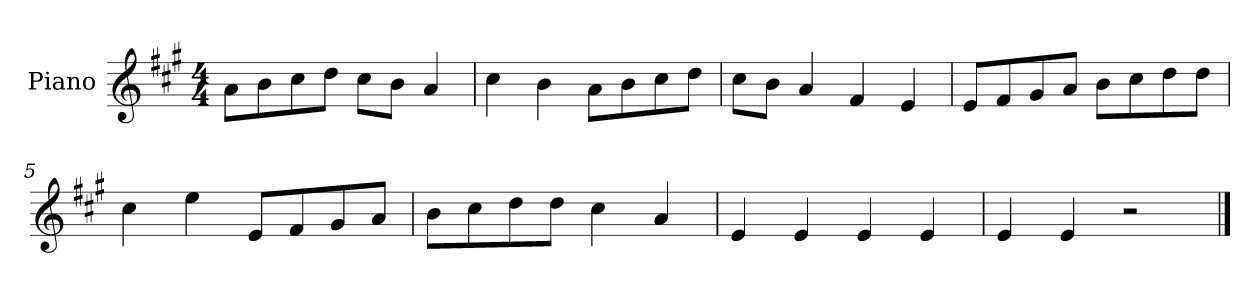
**kern
*part1
*staff1
*I"Piano
*I'P-no
*clefG2
*k[f#c#g#]
*M4/4
*MM90
=1
8a\L
8b\
8cc#\
8dd\J
8cc#\L
8b\J
4a/
=2
4cc#\
4b\
8a\L
8b\
8cc#\
8dd\J
=3
8cc#\L
8b\J
4a/
4f#/
4e/
=4
8e/L
8f#/
8g#/
8a/J
8b\L
8cc#\
8dd\
8dd\J
=5
4cc#\
4ee\
8e/L
8f#/
8g#/
8a/J
=6
8b\L
8cc#\
8dd\
8dd\J
4cc#\
4a/
!!LO:LB:g=z
=7
4e/
4e/
4e/
4e/
=8
4e/
4e/
2r
==
*-
